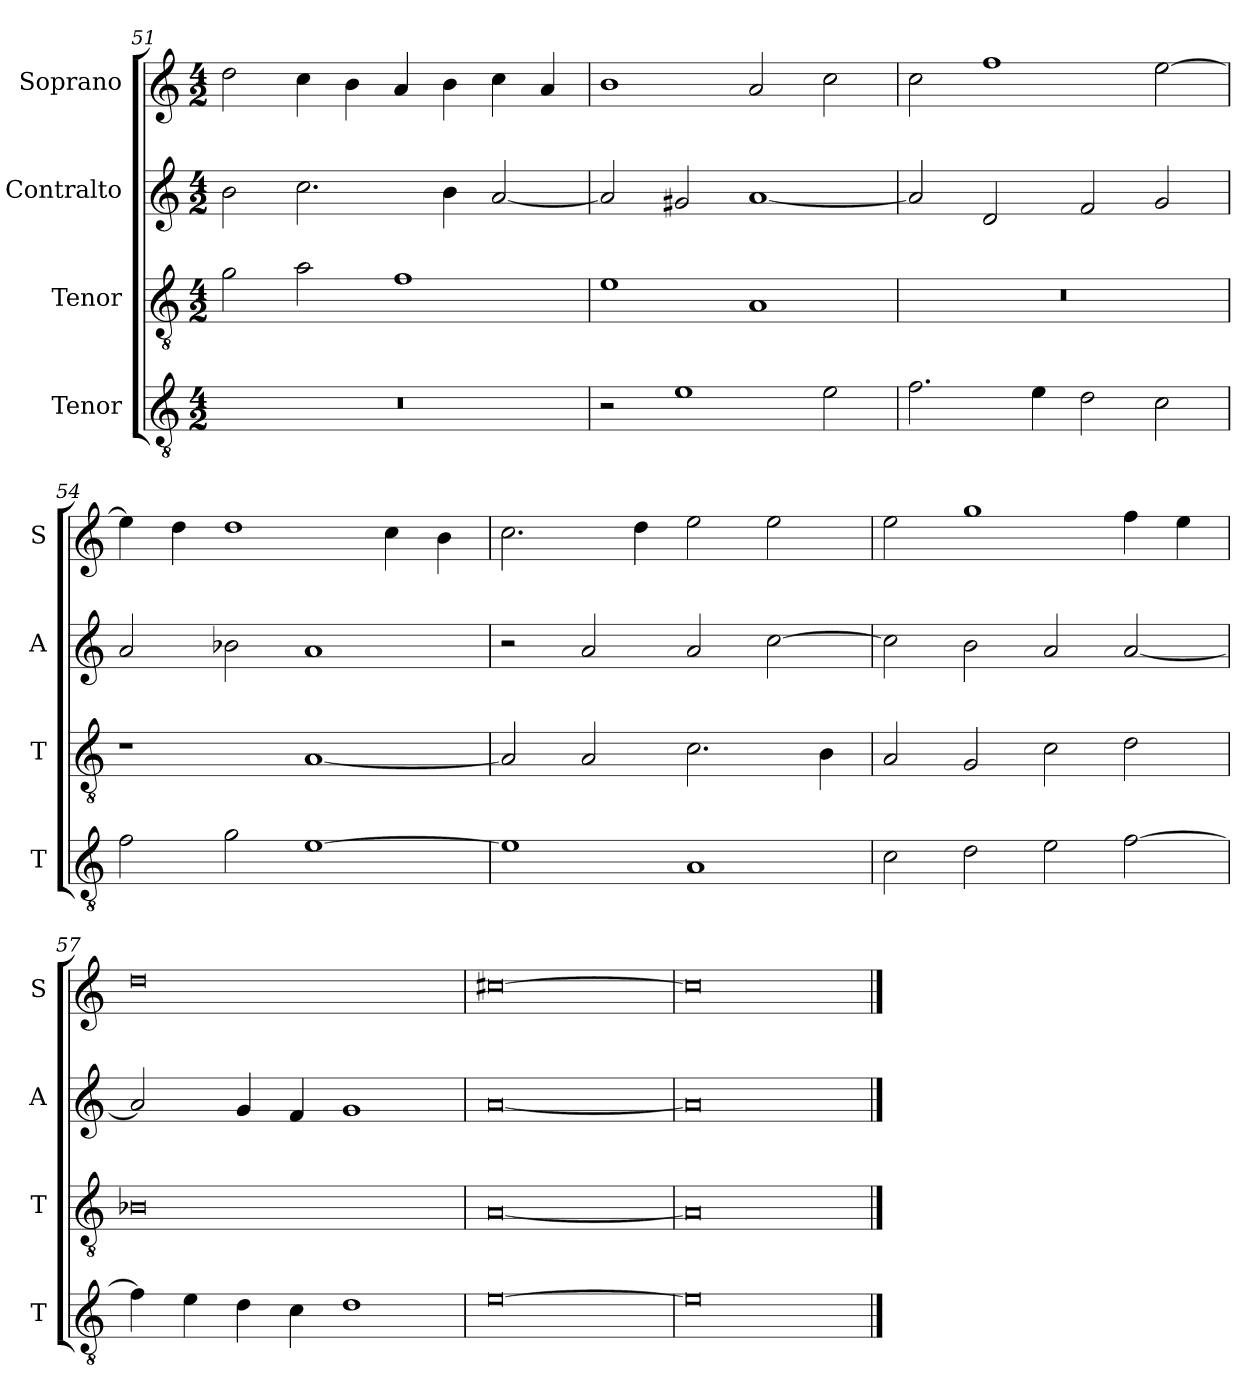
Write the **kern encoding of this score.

**kern	**kern	**kern	**kern
*part4	*part3	*part2	*part1
*staff4	*staff3	*staff2	*staff1
*I"Tenor	*I"Tenor	*I"Contralto	*I"Soprano
*I'T	*I'T	*I'A	*I'S
*clefGv2	*clefGv2	*clefG2	*clefG2
*k[]	*k[]	*k[]	*k[]
*D:dor	*D:dor	*D:dor	*D:dor
*M4/2	*M4/2	*M4/2	*M4/2
=51	=51	=51	=51
0r	2g	2b	2dd
.	2a	2.cc	4cc
.	.	.	4b
.	1f	.	4a
.	.	4b	4b
.	.	[2a	4cc
.	.	.	4a
=52	=52	=52	=52
2r	1e	2a]	1b
1e	.	2g#X	.
.	1A	[1a	2a
2e	.	.	2cc
=53	=53	=53	=53
2.f	0r	2a]	2cc
.	.	2d	1ff
4e	.	.	.
2d	.	2f	.
2c	.	2g	[2ee
=54	=54	=54	=54
2f	1r	2a	4ee]
.	.	.	4dd
2g	.	2b-X	1dd
[1e	[1A	1a	.
.	.	.	4cc
.	.	.	4b
=55	=55	=55	=55
1e]	2A]	2r	2.cc
.	2A	2a	.
.	.	.	4dd
1A	2.c	2a	2ee
.	.	[2cc	2ee
.	4B	.	.
=56	=56	=56	=56
2c	2A	2cc]	2ee
2d	2G	2b	1gg
2e	2c	2a	.
[2f	2d	[2a	4ff
.	.	.	4ee
=57	=57	=57	=57
4f]	0B-X	2a]	0dd
4e	.	.	.
4d	.	4g	.
4c	.	4f	.
1d	.	1g	.
=58	=58	=58	=58
[0e	[0A	[0a	[0cc#X
=59	=59	=59	=59
0e]	0A]	0a]	0cc#]
==	==	==	==
*-	*-	*-	*-
